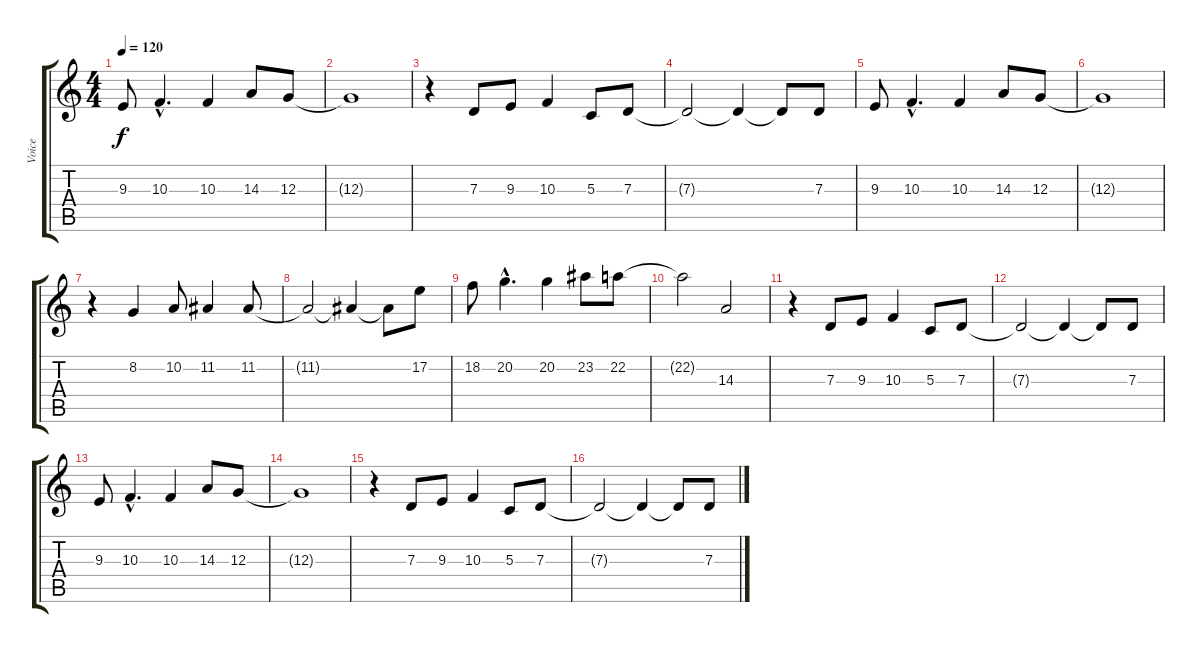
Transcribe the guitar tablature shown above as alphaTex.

\track ("Voice" "Voice") {instrument choiraahs}
\staff {score tabs}
\tuning (E4 B3 G3 D3 A2 E2) {hide}
\ts (4 4)
\tempo 120
\clef g2
\ks c
9.3.8{txt "" dy f} 10.3{hac}.4{d} 10.3.4{txt ""} 14.3.8{txt ""} 12.3.8{txt ""} |
12.3{t}.1 |
r.4 7.3.8{txt ""} 9.3.8 10.3.4{txt ""} 5.3.8{txt ""} 7.3.8 |
7.3{t}.2 7.3{t}.4 7.3{t}.8 7.3.8{txt ""} |
9.3.8{txt ""} 10.3{hac}.4{d txt ""} 10.3.4{txt ""} 14.3.8{txt ""} 12.3.8{txt ""} |
12.3{t}.1 |
r.4 8.2.4{txt ""} 10.2.8{txt ""} 11.2.4{txt ""} 11.2.8 |
11.2{t}.2 11.2{t}.4 11.2{t}.8 17.2.8{txt ""} |
18.2.8 20.2{hac}.4{d} 20.2.4{txt ""} 23.2.8{txt ""} 22.2.8 |
22.2{t}.2 14.3.2 |
r.4 7.3.8{txt ""} 9.3.8 10.3.4{txt ""} 5.3.8{txt ""} 7.3.8 |
7.3{t}.2 7.3{t}.4 7.3{t}.8 7.3.8{txt ""} |
9.3.8{txt ""} 10.3{hac}.4{d} 10.3.4{txt ""} 14.3.8{txt ""} 12.3.8{txt ""} |
12.3{t}.1 |
r.4 7.3.8{txt ""} 9.3.8 10.3.4{txt ""} 5.3.8{txt ""} 7.3.8 |
7.3{t}.2 7.3{t}.4 7.3{t}.8 7.3.8{txt ""}
